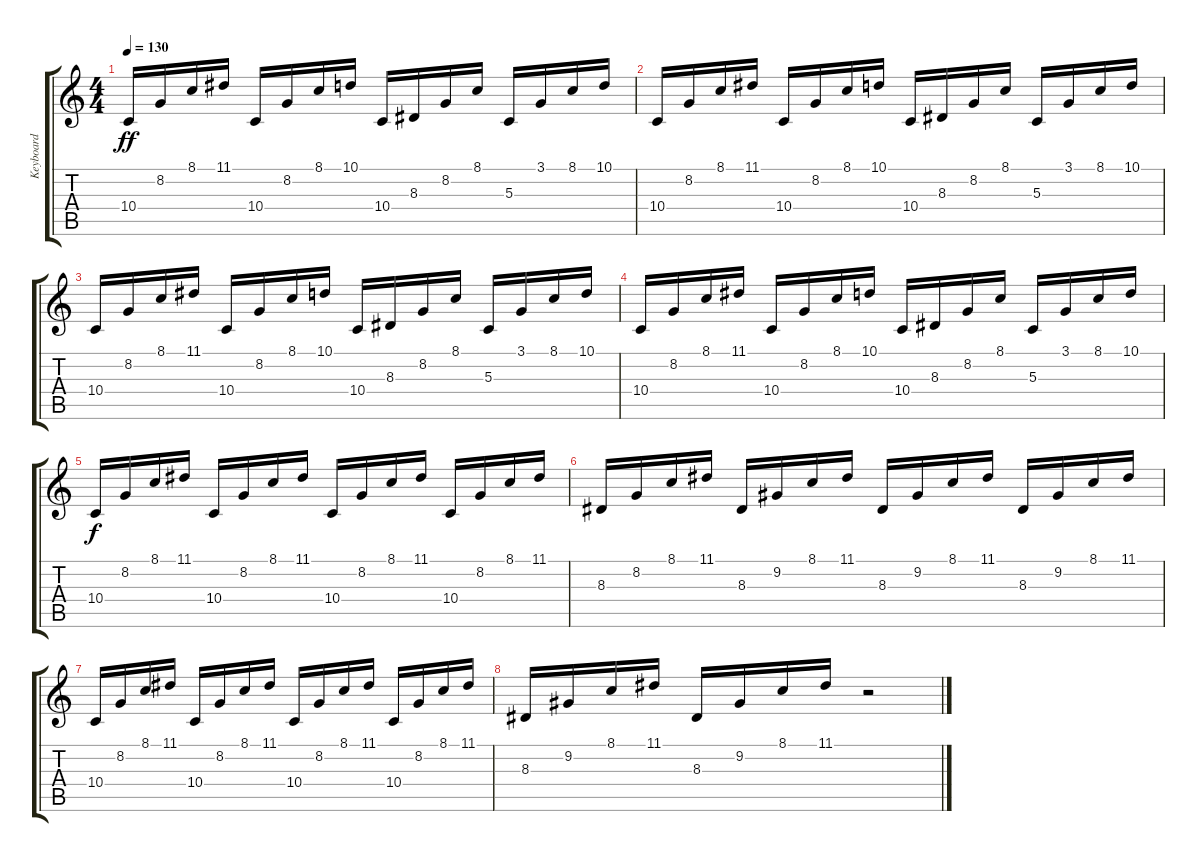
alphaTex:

\track ("Keyboard" "Keyboard") {instrument lead8bassandlead}
\staff {score tabs}
\tuning (E4 B3 G3 D3 A2 E2) {hide}
\ts (4 4)
\tempo 130
\clef g2
\ks c
10.4.16{dy ff} 8.2.16 8.1.16 11.1.16 10.4.16 8.2.16 8.1.16 10.1.16 10.4.16 8.3.16 8.2.16 8.1.16 5.3.16 3.1.16 8.1.16 10.1.16 |
10.4.16 8.2.16 8.1.16 11.1.16 10.4.16 8.2.16 8.1.16 10.1.16 10.4.16 8.3.16 8.2.16 8.1.16 5.3.16 3.1.16 8.1.16 10.1.16 |
10.4.16 8.2.16 8.1.16 11.1.16 10.4.16 8.2.16 8.1.16 10.1.16 10.4.16 8.3.16 8.2.16 8.1.16 5.3.16 3.1.16 8.1.16 10.1.16 |
10.4.16 8.2.16 8.1.16 11.1.16 10.4.16 8.2.16 8.1.16 10.1.16 10.4.16 8.3.16 8.2.16 8.1.16 5.3.16 3.1.16 8.1.16 10.1.16 |
10.4.16{dy f} 8.2.16 8.1.16 11.1.16 10.4.16 8.2.16 8.1.16 11.1.16 10.4.16 8.2.16 8.1.16 11.1.16 10.4.16 8.2.16 8.1.16 11.1.16 |
8.3.16 8.2.16 8.1.16 11.1.16 8.3.16 9.2.16 8.1.16 11.1.16 8.3.16 9.2.16 8.1.16 11.1.16 8.3.16 9.2.16 8.1.16 11.1.16 |
10.4.16 8.2.16 8.1.16 11.1.16 10.4.16 8.2.16 8.1.16 11.1.16 10.4.16 8.2.16 8.1.16 11.1.16 10.4.16 8.2.16 8.1.16 11.1.16 |
8.3.16 9.2.16 8.1.16 11.1.16 8.3.16 9.2.16 8.1.16 11.1.16 r.2
